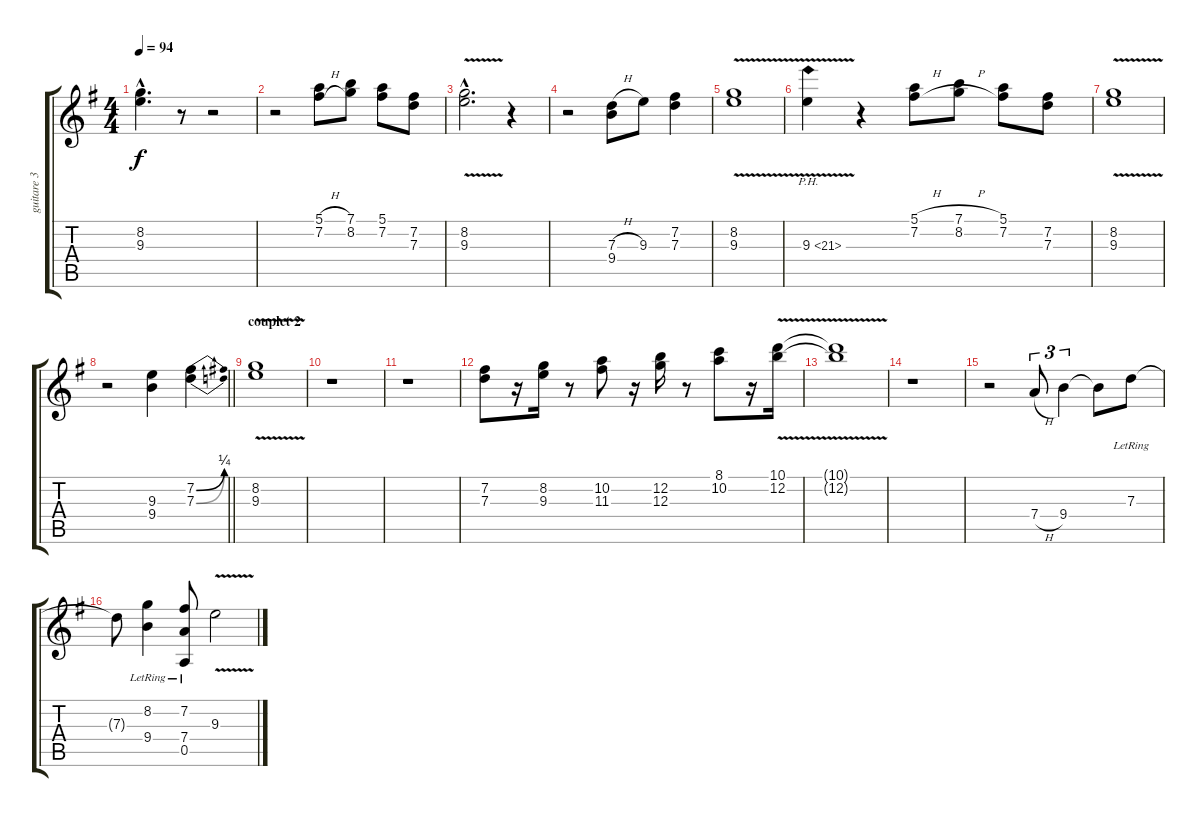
\track ("guitare 3" "guitare 3") {instrument distortionguitar}
\staff {score tabs}
\tuning (E4 B3 G3 D3 A2 E2) {hide}
\ts (4 4)
\tempo 94
\clef g2
\ks eminor
(8.2{hac} 9.3{hac}).4{d dy f} r.8 r.2 |
r.2 (5.1{h} 7.2{h}).8 (7.1 8.2).8 (5.1 7.2).8 (7.2 7.3).8 |
(8.2{v hac} 9.3{v hac}).2{d} r.4 |
r.2 (7.3{h} 9.4).8 9.3.8 (7.2 7.3).4 |
(8.2{v} 9.3{v}).1 |
9.3{ph 12 v}.4 r.4 (5.1{h} 7.2{h}).8 (7.1{h} 8.2{h}).8 (5.1 7.2).8 (7.2 7.3).8 |
(8.2{v} 9.3{v}).1 |
\barLineRight lightlight
r.2 (9.3 9.4).4 (7.2{be (bend 0 0 60 1)} 7.3{be (bend 0 0 60 1)}).4 |
\section ("" "couplet 2")
(8.2{v} 9.3{v}).1 |
r.1 |
r.1 |
(7.2 7.3).8 r.16 (8.2 9.3).16 r.8 (10.2 11.3).8 r.16 (12.2 12.3).16 r.8 (8.1 10.2).8 r.16 (10.1{v} 12.2{v}).16 |
(10.1{t} 12.2{t}).1 |
r.1 |
r.2 7.4{h}.8{tu (3 2)} 9.4.4{tu (3 2)} 9.4{t}.8 7.3{lr}.8 |
7.3{t}.8 (8.2{lr} 9.4{lr}).4 (7.2{lr} 7.4{lr} 0.5{lr}).8 9.3{v}.2
